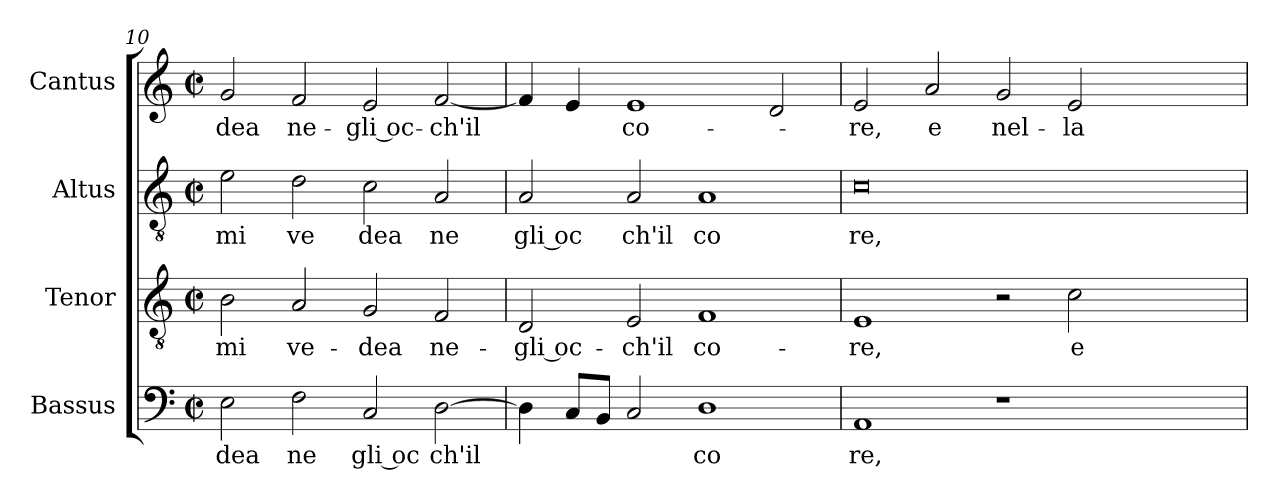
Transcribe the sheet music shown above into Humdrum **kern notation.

**kern	**text	**kern	**text	**kern	**text	**kern	**text
*part4	*part4	*part3	*part3	*part2	*part2	*part1	*part1
*staff4	*staff4	*staff3	*staff3	*staff2	*staff2	*staff1	*staff1
*I"Bassus	*	*I"Tenor	*	*I"Altus	*	*I"Cantus	*
*clefF4	*	*clefGv2	*	*clefGv2	*	*clefG2	*
*M2/2	*	*M2/2	*	*M2/2	*	*M2/2	*
*met(c|)	*	*met(c|)	*	*met(c|)	*	*met(c|)	*
=10	=10	=10	=10	=10	=10	=10	=10
!	!LO:LY:b:cj	!	!LO:LY:b:cj	!	!LO:LY:b:cj	!	!LO:LY:b:cj
2E\	dea	2B\	mi	2e\	mi	2g/	-dea
!	!LO:LY:b:cj	!	!LO:LY:b:cj	!	!LO:LY:b:cj	!	!LO:LY:b:cj
2F\	ne	2A/	ve-	2d\	ve	2f/	ne-
!	!LO:LY:b:rj	!	!LO:LY:b:cj	!	!LO:LY:b:cj	!	!LO:LY:b:rj
2C/	gli oc	2G/	-dea	2c\	dea	2e/	-gli oc-
!	!LO:LY:b	!	!LO:LY:b:cj	!	!LO:LY:b:cj	!	!LO:LY:b
[>2D\	ch'il	2F/	ne-	2A/	ne	[<2f/	-ch'il
=11	=11	=11	=11	=11	=11	=11	=11
!	!	!	!LO:LY:b:rj	!	!LO:LY:b:rj	!	!
4D\]	.	(<2D/	-gli oc-	2A/	gli oc	4f/]	.
8C/L)	.	.	.	.	.	4e/	.
8BB/J	.	.	.	.	.	.	.
!	!	!	!LO:LY:b:cj	!	!LO:LY:b:cj	!	!LO:LY:b:cj
2C/	.	2E/	-ch'il	2A/	ch'il	1e	co-
!	!LO:LY:b:cj	!	!LO:LY:b:cj	!	!LO:LY:b:cj	!	!
1D	co	1F	co-	1A	co	.	.
.	.	.	.	.	.	2d/	.
!!LO:LB:g=z
=12	=12	=12	=12	=12	=12	=12	=12
!	!LO:LY:b:cj	!	!LO:LY:b:cj	!	!LO:LY:b:cj	!	!LO:LY:b:cj
1AA	re,	1E	-re,	0c	re,	2e/	-re,
!	!	!	!	!	!	!	!LO:LY:b:cj
.	.	.	.	.	.	2a/	e
!LO:N:vis=1	!	!	!	!	!	!	!LO:LY:b:cj
0r	.	2r	.	.	.	2g/	nel-
!	!	!	!LO:LY:b:cj	!	!	!	!LO:LY:b:cj
.	.	2c\	e	.	.	2e/	-la
.	.	1ryy	.	1ryy	.	1ryy	.
=	=	=	=	=	=	=	=
*-	*-	*-	*-	*-	*-	*-	*-
